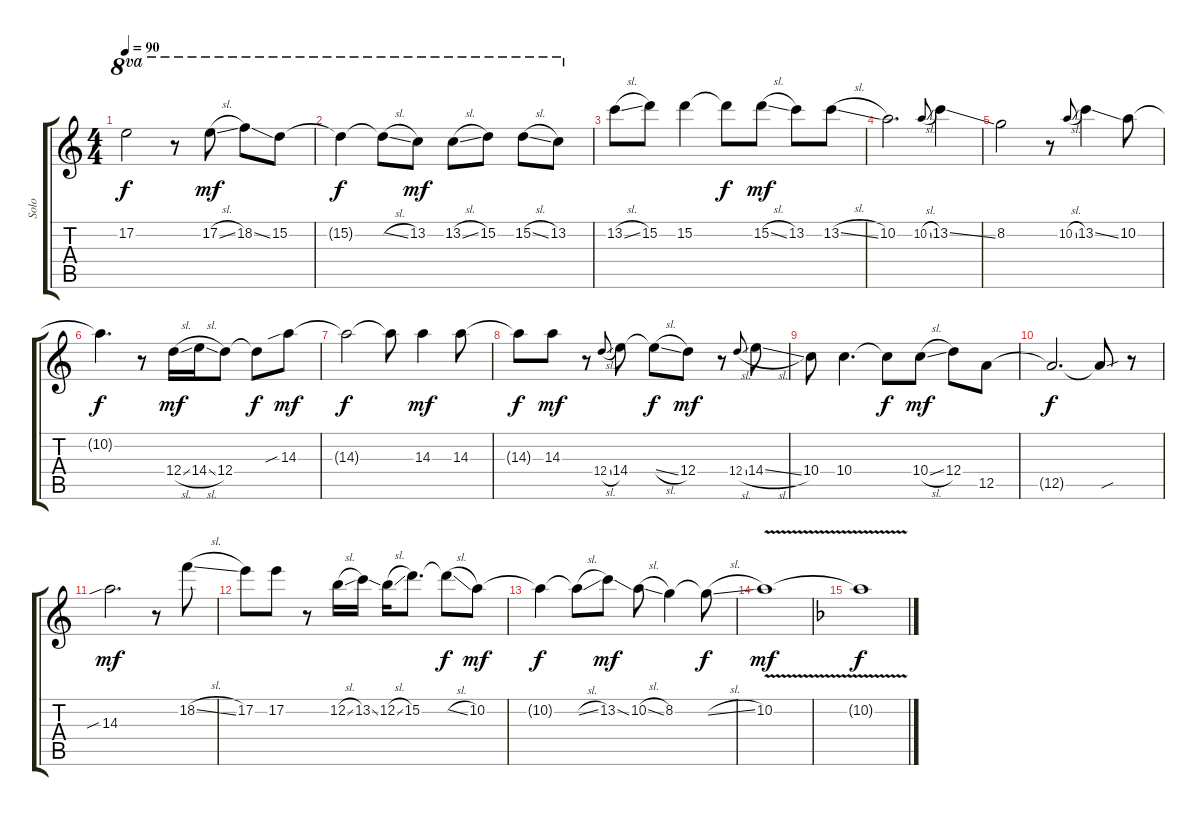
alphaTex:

\track ("Solo" "Solo") {instrument electricguitarclean}
\staff {score tabs}
\tuning (E4 B3 G3 D3 A2 E2) {hide}
\ts (4 4)
\tempo 90
\clef g2
\ks c
17.2{t}.2{ot 8va dy f} r.8{ot 8va} 17.2{sl}.8{ot 8va dy mf} 18.2{ss}.8{ot 8va} 15.2.8{ot 8va} |
15.2{t}.4{ot 8va dy f} 15.2{sl t}.8{ot 8va} 13.2.8{ot 8va dy mf} 13.2{sl}.8{ot 8va} 15.2.8{ot 8va} 15.2{sl}.8{ot 8va} 13.2.8{ot 8va} |
13.2{sl}.8 15.2.8 15.2.4 15.2{t}.8{dy f} 15.2{sl}.8{dy mf} 13.2.8 13.2{sl}.8 |
10.2.2{d} 10.2{sl}.8{gr onbeat} 13.2{ss}.4 |
8.2.2 r.8 10.2{sl}.8{gr onbeat} 13.2{ss}.4 10.2.8 |
10.2{t}.4{d dy f} r.8 12.4{sl}.16{dy mf} 14.4{sl}.16 12.4.8 12.4{t}.8{dy f} 14.3{sib}.8{dy mf} |
14.3{t}.2{dy f} 14.3{t}.8 14.3.4{dy mf} 14.3.8 |
14.3{t}.8{dy f} 14.3.8{dy mf} r.8 12.4{sl}.8{gr onbeat} 14.4.8 14.4{sl t}.8{dy f} 12.4.8{dy mf} r.8 12.4{sl}.8{gr onbeat} 14.4{sl}.8 |
10.4.8 10.4.4{d} 10.4{t}.8{dy f} 10.4{sl}.8{dy mf} 12.4.8 12.5.8 |
12.5{t}.2{d dy f} 12.5{sou t}.8 r.8 |
14.3{sib}.2{d dy mf} r.8 18.2{sl}.8 |
17.2.8 17.2.8 r.8 12.2{sl}.16 13.2{ss}.16 12.2{sl}.16 15.2.8{d} 15.2{sl t}.8{dy f} 10.2.8{dy mf} |
10.2{t}.4{dy f} 10.2{sl t}.8 13.2{ss}.8{dy mf} 10.2{sl}.8 8.2.4 8.2{sl t}.8{dy f} |
10.2{v}.1{dy mf} |
\ks f
10.2{t}.1{dy f}
